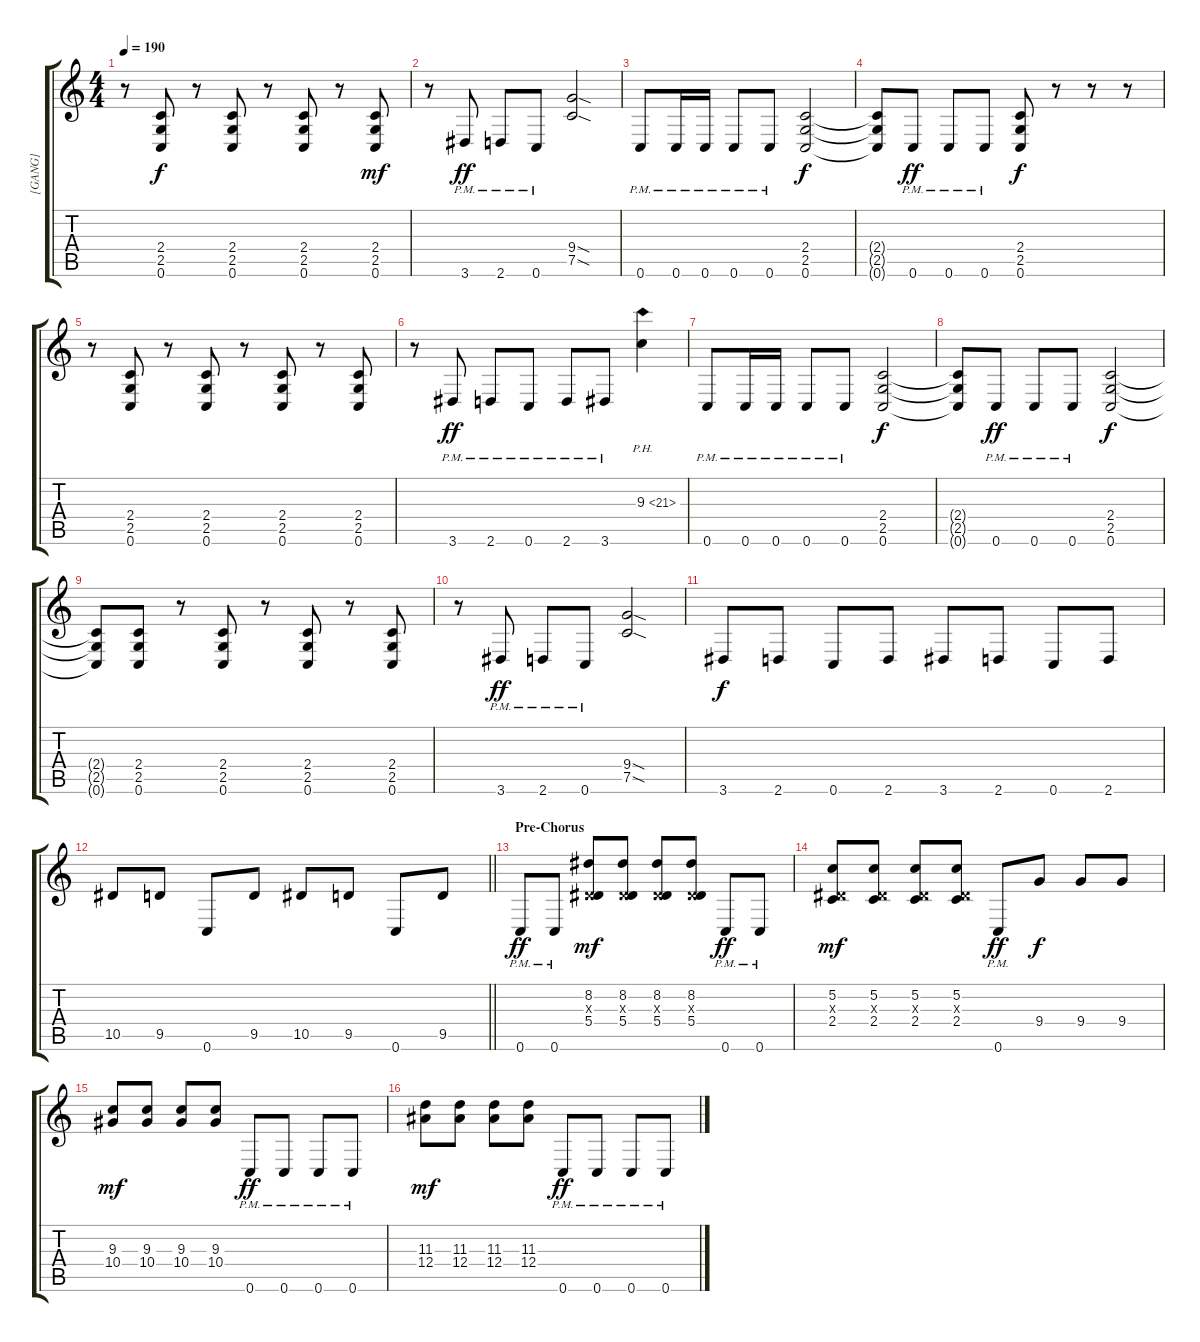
\track ("[GANG]" "[GANG]") {instrument distortionguitar}
\staff {score tabs}
\tuning (C4 G3 Eb3 Bb2 F2 C2) {hide}
\ts (4 4)
\tempo 190
\clef g2
\ks c
r.8{dy f} (2.4 2.5 0.6).8 r.8 (2.4 2.5 0.6).8 r.8 (2.4 2.5 0.6).8 r.8 (2.4 2.5 0.6).8{dy mf} |
r.8 3.6{pm}.8{dy ff} 2.6{pm}.8 0.6{pm}.8 (9.4{sod} 7.5{sod}).2 |
0.6{pm}.8 0.6{pm}.16 0.6{pm}.16 0.6{pm}.8 0.6{pm}.8 (2.4 2.5 0.6).2{dy f} |
(2.4{t} 2.5{t} 0.6{t}).8 0.6{pm}.8{dy ff} 0.6{pm}.8 0.6{pm}.8 (2.4 2.5 0.6).8{dy f} r.8 r.8 r.8 |
r.8 (2.4 2.5 0.6).8 r.8 (2.4 2.5 0.6).8 r.8 (2.4 2.5 0.6).8 r.8 (2.4 2.5 0.6).8 |
r.8 3.6{pm}.8{dy ff} 2.6{pm}.8 0.6{pm}.8 2.6{pm}.8 3.6{pm}.8 9.3{ph 12}.4 |
0.6{pm}.8 0.6{pm}.16 0.6{pm}.16 0.6{pm}.8 0.6{pm}.8 (2.4 2.5 0.6).2{dy f} |
(2.4{t} 2.5{t} 0.6{t}).8 0.6{pm}.8{dy ff} 0.6{pm}.8 0.6{pm}.8 (2.4 2.5 0.6).2{dy f} |
(2.4{t} 2.5{t} 0.6{t}).8 (2.4 2.5 0.6).8 r.8 (2.4 2.5 0.6).8 r.8 (2.4 2.5 0.6).8 r.8 (2.4 2.5 0.6).8 |
r.8 3.6{pm}.8{dy ff} 2.6{pm}.8 0.6{pm}.8 (9.4{sod} 7.5{sod}).2 |
3.6.8{dy f} 2.6.8 0.6.8 2.6.8 3.6.8 2.6.8 0.6.8 2.6.8 |
\barLineRight lightlight
10.5.8 9.5.8 0.6.8 9.5.8 10.5.8 9.5.8 0.6.8 9.5.8 |
\section ("" "Pre-Chorus ")
0.6{pm}.8{dy ff} 0.6{pm}.8 (8.2 0.3{x} 5.4).8{dy mf} (8.2 0.3{x} 5.4).8 (8.2 0.3{x} 5.4).8 (8.2 0.3{x} 5.4).8 0.6{pm}.8{dy ff} 0.6{pm}.8 |
(5.2 0.3{x} 2.4).8{dy mf} (5.2 0.3{x} 2.4).8 (5.2 0.3{x} 2.4).8 (5.2 0.3{x} 2.4).8 0.6{pm}.8{dy ff} 9.4.8{dy f} 9.4.8 9.4.8 |
(9.3 10.4).8{dy mf} (9.3 10.4).8 (9.3 10.4).8 (9.3 10.4).8 0.6{pm}.8{dy ff} 0.6{pm}.8 0.6{pm}.8 0.6{pm}.8 |
(11.3 12.4).8{dy mf} (11.3 12.4).8 (11.3 12.4).8 (11.3 12.4).8 0.6{pm}.8{dy ff} 0.6{pm}.8 0.6{pm}.8 0.6{pm}.8
